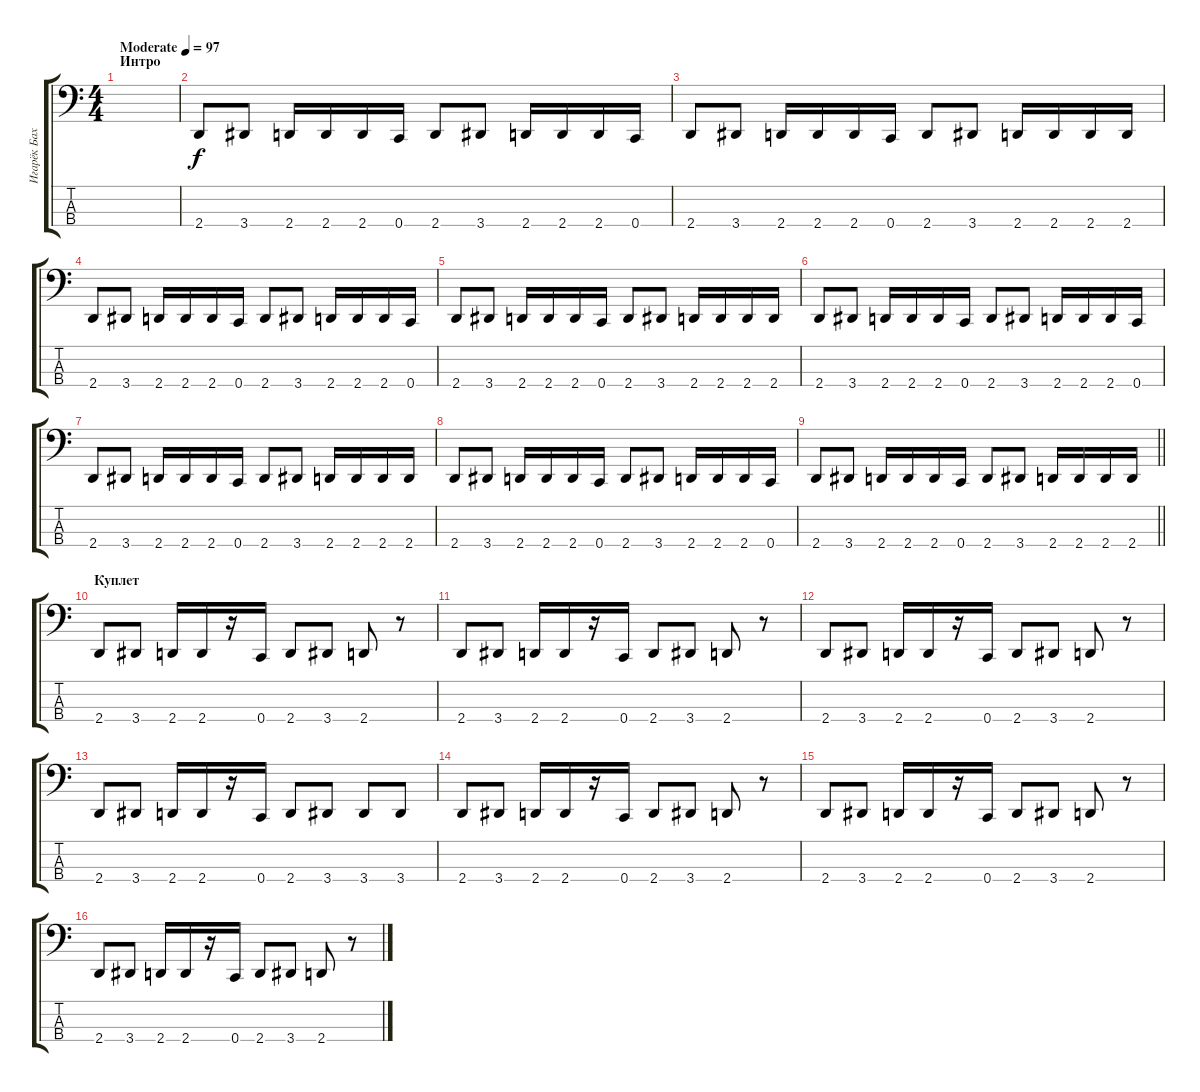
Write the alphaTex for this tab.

\track ("Игарёк Бах" "Игарёк Бах") {instrument electricbassfinger}
\staff {score tabs}
\tuning (F2 C2 G1 C1) {hide}
\ts (4 4)
\section ("" "Интро")
\tempo (97 "Moderate")
\clef f4
\ks c
|
2.4.8 3.4.8 2.4.16 2.4.16 2.4.16 0.4.16 2.4.8 3.4.8 2.4.16 2.4.16 2.4.16 0.4.16 |
2.4.8 3.4.8 2.4.16 2.4.16 2.4.16 0.4.16 2.4.8 3.4.8 2.4.16 2.4.16 2.4.16 2.4.16 |
2.4.8 3.4.8 2.4.16 2.4.16 2.4.16 0.4.16 2.4.8 3.4.8 2.4.16 2.4.16 2.4.16 0.4.16 |
2.4.8 3.4.8 2.4.16 2.4.16 2.4.16 0.4.16 2.4.8 3.4.8 2.4.16 2.4.16 2.4.16 2.4.16 |
2.4.8 3.4.8 2.4.16 2.4.16 2.4.16 0.4.16 2.4.8 3.4.8 2.4.16 2.4.16 2.4.16 0.4.16 |
2.4.8 3.4.8 2.4.16 2.4.16 2.4.16 0.4.16 2.4.8 3.4.8 2.4.16 2.4.16 2.4.16 2.4.16 |
2.4.8 3.4.8 2.4.16 2.4.16 2.4.16 0.4.16 2.4.8 3.4.8 2.4.16 2.4.16 2.4.16 0.4.16 |
\barLineRight lightlight
2.4.8 3.4.8 2.4.16 2.4.16 2.4.16 0.4.16 2.4.8 3.4.8 2.4.16 2.4.16 2.4.16 2.4.16 |
\section ("" "Куплет")
2.4.8 3.4.8 2.4.16 2.4.16 r.16 0.4.16 2.4.8 3.4.8 2.4.8 r.8 |
2.4.8 3.4.8 2.4.16 2.4.16 r.16 0.4.16 2.4.8 3.4.8 2.4.8 r.8 |
2.4.8 3.4.8 2.4.16 2.4.16 r.16 0.4.16 2.4.8 3.4.8 2.4.8 r.8 |
2.4.8 3.4.8 2.4.16 2.4.16 r.16 0.4.16 2.4.8 3.4.8 3.4.8 3.4.8 |
2.4.8 3.4.8 2.4.16 2.4.16 r.16 0.4.16 2.4.8 3.4.8 2.4.8 r.8 |
2.4.8 3.4.8 2.4.16 2.4.16 r.16 0.4.16 2.4.8 3.4.8 2.4.8 r.8 |
2.4.8 3.4.8 2.4.16 2.4.16 r.16 0.4.16 2.4.8 3.4.8 2.4.8 r.8
